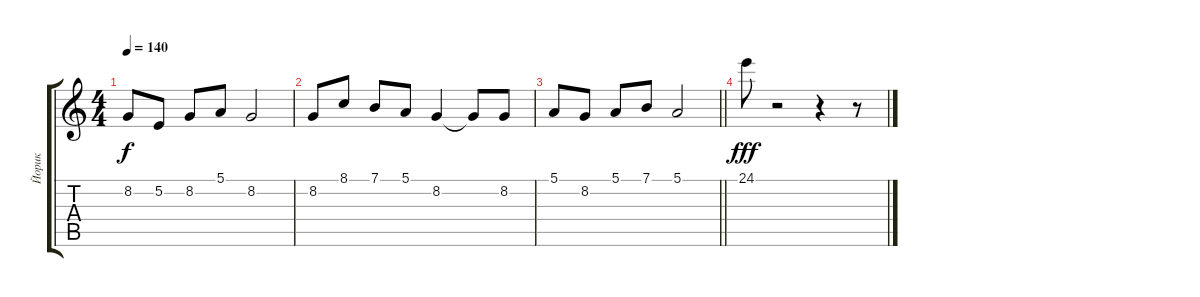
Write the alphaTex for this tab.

\track ("Йорик" "Йорик") {instrument violin}
\staff {score tabs}
\tuning (E4 B3 G3 D3 A2 E2) {hide}
\ts (4 4)
\tempo 140
\clef g2
\ks c
8.2.8{dy f} 5.2.8 8.2.8 5.1.8 8.2.2 |
8.2.8 8.1.8 7.1.8 5.1.8 8.2.4 8.2{t}.8 8.2.8 |
\barLineRight lightlight
5.1.8 8.2.8 5.1.8 7.1.8 5.1.2 |
24.1.8{dy fff} r.2 r.4 r.8
